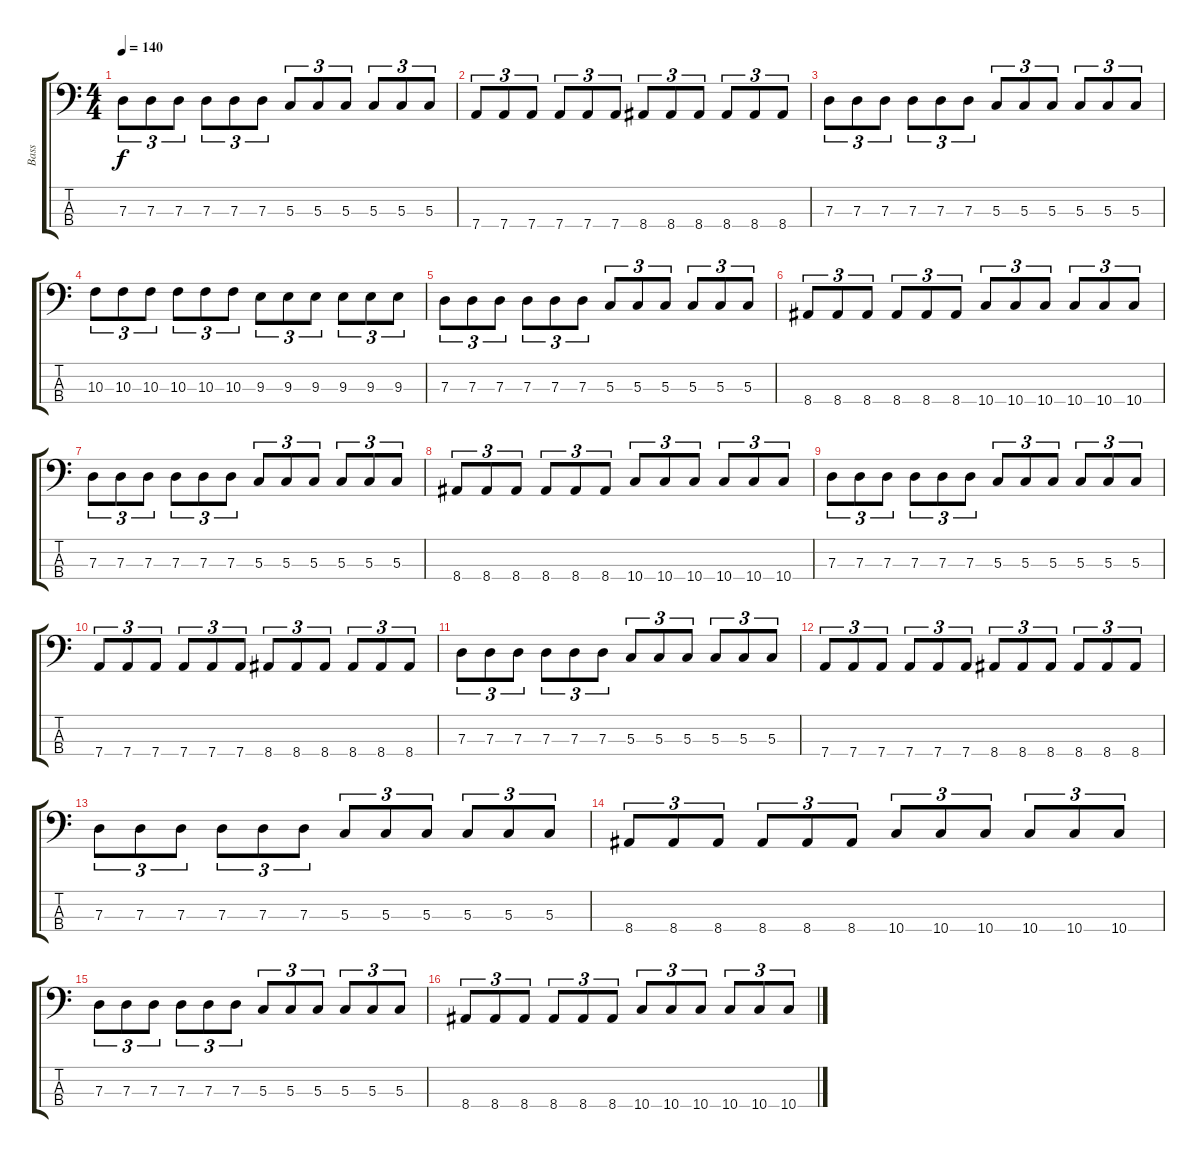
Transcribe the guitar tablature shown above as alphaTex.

\track ("Bass" "Bass") {instrument electricbasspick}
\staff {score tabs}
\tuning (F2 C2 G1 D1) {hide}
\ts (4 4)
\tempo 140
\clef f4
\ks c
7.3.8{tu (3 2) dy f} 7.3.8{tu (3 2)} 7.3.8{tu (3 2)} 7.3.8{tu (3 2)} 7.3.8{tu (3 2)} 7.3.8{tu (3 2)} 5.3.8{tu (3 2)} 5.3.8{tu (3 2)} 5.3.8{tu (3 2)} 5.3.8{tu (3 2)} 5.3.8{tu (3 2)} 5.3.8{tu (3 2)} |
7.4.8{tu (3 2)} 7.4.8{tu (3 2)} 7.4.8{tu (3 2)} 7.4.8{tu (3 2)} 7.4.8{tu (3 2)} 7.4.8{tu (3 2)} 8.4.8{tu (3 2)} 8.4.8{tu (3 2)} 8.4.8{tu (3 2)} 8.4.8{tu (3 2)} 8.4.8{tu (3 2)} 8.4.8{tu (3 2)} |
7.3.8{tu (3 2)} 7.3.8{tu (3 2)} 7.3.8{tu (3 2)} 7.3.8{tu (3 2)} 7.3.8{tu (3 2)} 7.3.8{tu (3 2)} 5.3.8{tu (3 2)} 5.3.8{tu (3 2)} 5.3.8{tu (3 2)} 5.3.8{tu (3 2)} 5.3.8{tu (3 2)} 5.3.8{tu (3 2)} |
10.3.8{tu (3 2)} 10.3.8{tu (3 2)} 10.3.8{tu (3 2)} 10.3.8{tu (3 2)} 10.3.8{tu (3 2)} 10.3.8{tu (3 2)} 9.3.8{tu (3 2)} 9.3.8{tu (3 2)} 9.3.8{tu (3 2)} 9.3.8{tu (3 2)} 9.3.8{tu (3 2)} 9.3.8{tu (3 2)} |
7.3.8{tu (3 2)} 7.3.8{tu (3 2)} 7.3.8{tu (3 2)} 7.3.8{tu (3 2)} 7.3.8{tu (3 2)} 7.3.8{tu (3 2)} 5.3.8{tu (3 2)} 5.3.8{tu (3 2)} 5.3.8{tu (3 2)} 5.3.8{tu (3 2)} 5.3.8{tu (3 2)} 5.3.8{tu (3 2)} |
8.4.8{tu (3 2)} 8.4.8{tu (3 2)} 8.4.8{tu (3 2)} 8.4.8{tu (3 2)} 8.4.8{tu (3 2)} 8.4.8{tu (3 2)} 10.4.8{tu (3 2)} 10.4.8{tu (3 2)} 10.4.8{tu (3 2)} 10.4.8{tu (3 2)} 10.4.8{tu (3 2)} 10.4.8{tu (3 2)} |
7.3.8{tu (3 2)} 7.3.8{tu (3 2)} 7.3.8{tu (3 2)} 7.3.8{tu (3 2)} 7.3.8{tu (3 2)} 7.3.8{tu (3 2)} 5.3.8{tu (3 2)} 5.3.8{tu (3 2)} 5.3.8{tu (3 2)} 5.3.8{tu (3 2)} 5.3.8{tu (3 2)} 5.3.8{tu (3 2)} |
8.4.8{tu (3 2)} 8.4.8{tu (3 2)} 8.4.8{tu (3 2)} 8.4.8{tu (3 2)} 8.4.8{tu (3 2)} 8.4.8{tu (3 2)} 10.4.8{tu (3 2)} 10.4.8{tu (3 2)} 10.4.8{tu (3 2)} 10.4.8{tu (3 2)} 10.4.8{tu (3 2)} 10.4.8{tu (3 2)} |
7.3.8{tu (3 2)} 7.3.8{tu (3 2)} 7.3.8{tu (3 2)} 7.3.8{tu (3 2)} 7.3.8{tu (3 2)} 7.3.8{tu (3 2)} 5.3.8{tu (3 2)} 5.3.8{tu (3 2)} 5.3.8{tu (3 2)} 5.3.8{tu (3 2)} 5.3.8{tu (3 2)} 5.3.8{tu (3 2)} |
7.4.8{tu (3 2)} 7.4.8{tu (3 2)} 7.4.8{tu (3 2)} 7.4.8{tu (3 2)} 7.4.8{tu (3 2)} 7.4.8{tu (3 2)} 8.4.8{tu (3 2)} 8.4.8{tu (3 2)} 8.4.8{tu (3 2)} 8.4.8{tu (3 2)} 8.4.8{tu (3 2)} 8.4.8{tu (3 2)} |
7.3.8{tu (3 2)} 7.3.8{tu (3 2)} 7.3.8{tu (3 2)} 7.3.8{tu (3 2)} 7.3.8{tu (3 2)} 7.3.8{tu (3 2)} 5.3.8{tu (3 2)} 5.3.8{tu (3 2)} 5.3.8{tu (3 2)} 5.3.8{tu (3 2)} 5.3.8{tu (3 2)} 5.3.8{tu (3 2)} |
7.4.8{tu (3 2)} 7.4.8{tu (3 2)} 7.4.8{tu (3 2)} 7.4.8{tu (3 2)} 7.4.8{tu (3 2)} 7.4.8{tu (3 2)} 8.4.8{tu (3 2)} 8.4.8{tu (3 2)} 8.4.8{tu (3 2)} 8.4.8{tu (3 2)} 8.4.8{tu (3 2)} 8.4.8{tu (3 2)} |
7.3.8{tu (3 2)} 7.3.8{tu (3 2)} 7.3.8{tu (3 2)} 7.3.8{tu (3 2)} 7.3.8{tu (3 2)} 7.3.8{tu (3 2)} 5.3.8{tu (3 2)} 5.3.8{tu (3 2)} 5.3.8{tu (3 2)} 5.3.8{tu (3 2)} 5.3.8{tu (3 2)} 5.3.8{tu (3 2)} |
8.4.8{tu (3 2)} 8.4.8{tu (3 2)} 8.4.8{tu (3 2)} 8.4.8{tu (3 2)} 8.4.8{tu (3 2)} 8.4.8{tu (3 2)} 10.4.8{tu (3 2)} 10.4.8{tu (3 2)} 10.4.8{tu (3 2)} 10.4.8{tu (3 2)} 10.4.8{tu (3 2)} 10.4.8{tu (3 2)} |
7.3.8{tu (3 2)} 7.3.8{tu (3 2)} 7.3.8{tu (3 2)} 7.3.8{tu (3 2)} 7.3.8{tu (3 2)} 7.3.8{tu (3 2)} 5.3.8{tu (3 2)} 5.3.8{tu (3 2)} 5.3.8{tu (3 2)} 5.3.8{tu (3 2)} 5.3.8{tu (3 2)} 5.3.8{tu (3 2)} |
8.4.8{tu (3 2)} 8.4.8{tu (3 2)} 8.4.8{tu (3 2)} 8.4.8{tu (3 2)} 8.4.8{tu (3 2)} 8.4.8{tu (3 2)} 10.4.8{tu (3 2)} 10.4.8{tu (3 2)} 10.4.8{tu (3 2)} 10.4.8{tu (3 2)} 10.4.8{tu (3 2)} 10.4.8{tu (3 2)}
